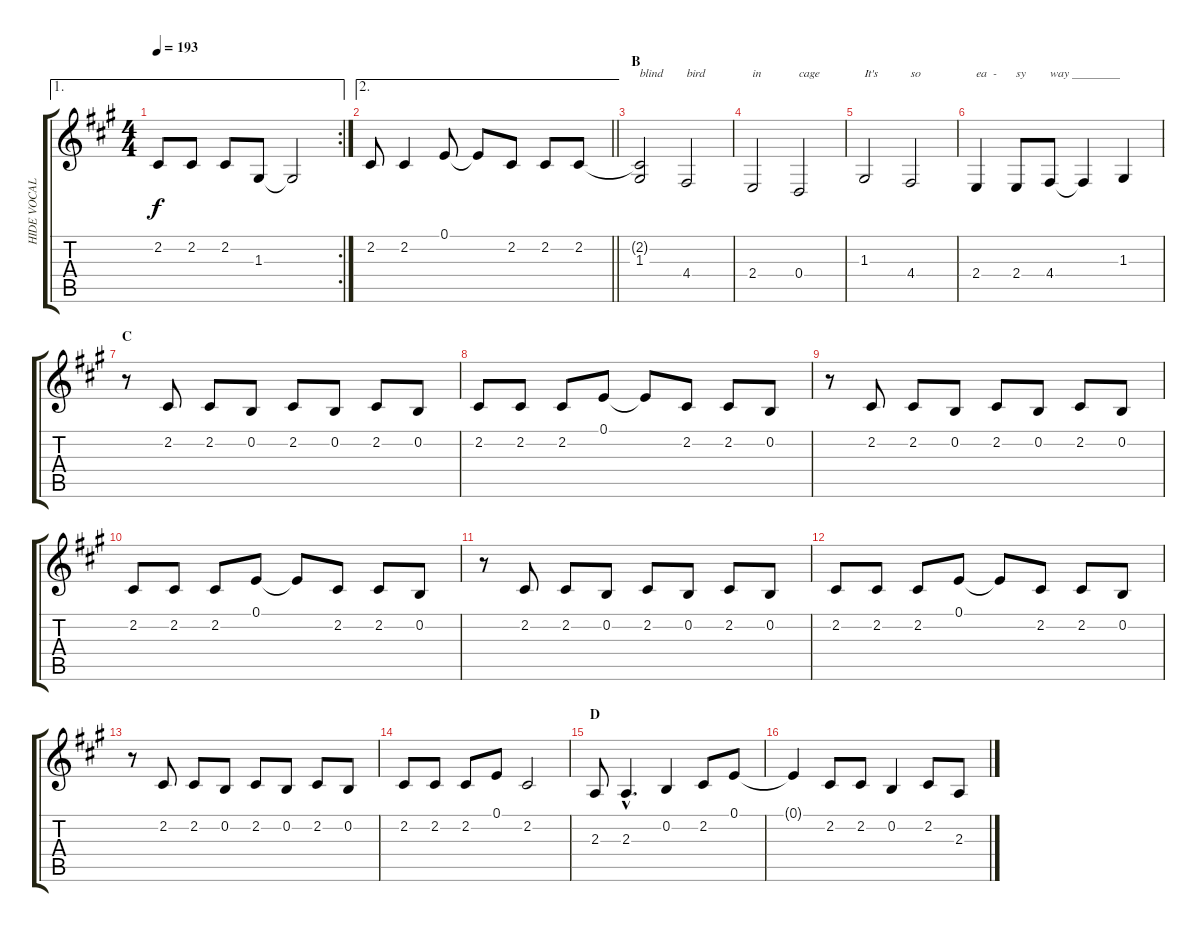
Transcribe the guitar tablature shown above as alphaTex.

\track ("HIDE VOCAL" "HIDE VOCAL") {instrument oboe}
\staff {score tabs}
\tuning (E4 B3 G3 D3 A2 E2) {hide}
\ae 1
\rc 2
\ts (4 4)
\tempo 193
\clef g2
\ks a
2.2.8{dy f} 2.2.8 2.2.8 1.3.8 1.3{t}.2 |
\ae 2
\barLineRight lightlight
2.2.8 2.2.4 0.1.8 0.1{t}.8 2.2.8 2.2.8 2.2.8 |
\section ("" "B")
(2.2{t} 1.3).2{txt "blind"} 4.4.2{txt "bird"} |
2.4.2{txt "in"} 0.4.2{txt "cage"} |
1.3.2{txt "It's"} 4.4.2{txt "so"} |
2.4.4{txt "ea  -"} 2.4.8{txt "sy"} 4.4.8{txt "way ________"} 4.4{t}.4 1.3.4 |
\section ("" "C")
r.8 2.2.8 2.2.8 0.2.8 2.2.8 0.2.8 2.2.8 0.2.8 |
2.2.8 2.2.8 2.2.8 0.1.8 0.1{t}.8 2.2.8 2.2.8 0.2.8 |
r.8 2.2.8 2.2.8 0.2.8 2.2.8 0.2.8 2.2.8 0.2.8 |
2.2.8 2.2.8 2.2.8 0.1.8 0.1{t}.8 2.2.8 2.2.8 0.2.8 |
r.8 2.2.8 2.2.8 0.2.8 2.2.8 0.2.8 2.2.8 0.2.8 |
2.2.8 2.2.8 2.2.8 0.1.8 0.1{t}.8 2.2.8 2.2.8 0.2.8 |
r.8 2.2.8 2.2.8 0.2.8 2.2.8 0.2.8 2.2.8 0.2.8 |
2.2.8 2.2.8 2.2.8 0.1.8 2.2.2 |
\section ("" "D")
2.3.8 2.3{hac}.4{d} 0.2.4 2.2.8 0.1.8 |
0.1{t}.4 2.2.8 2.2.8 0.2.4 2.2.8 2.3.8
